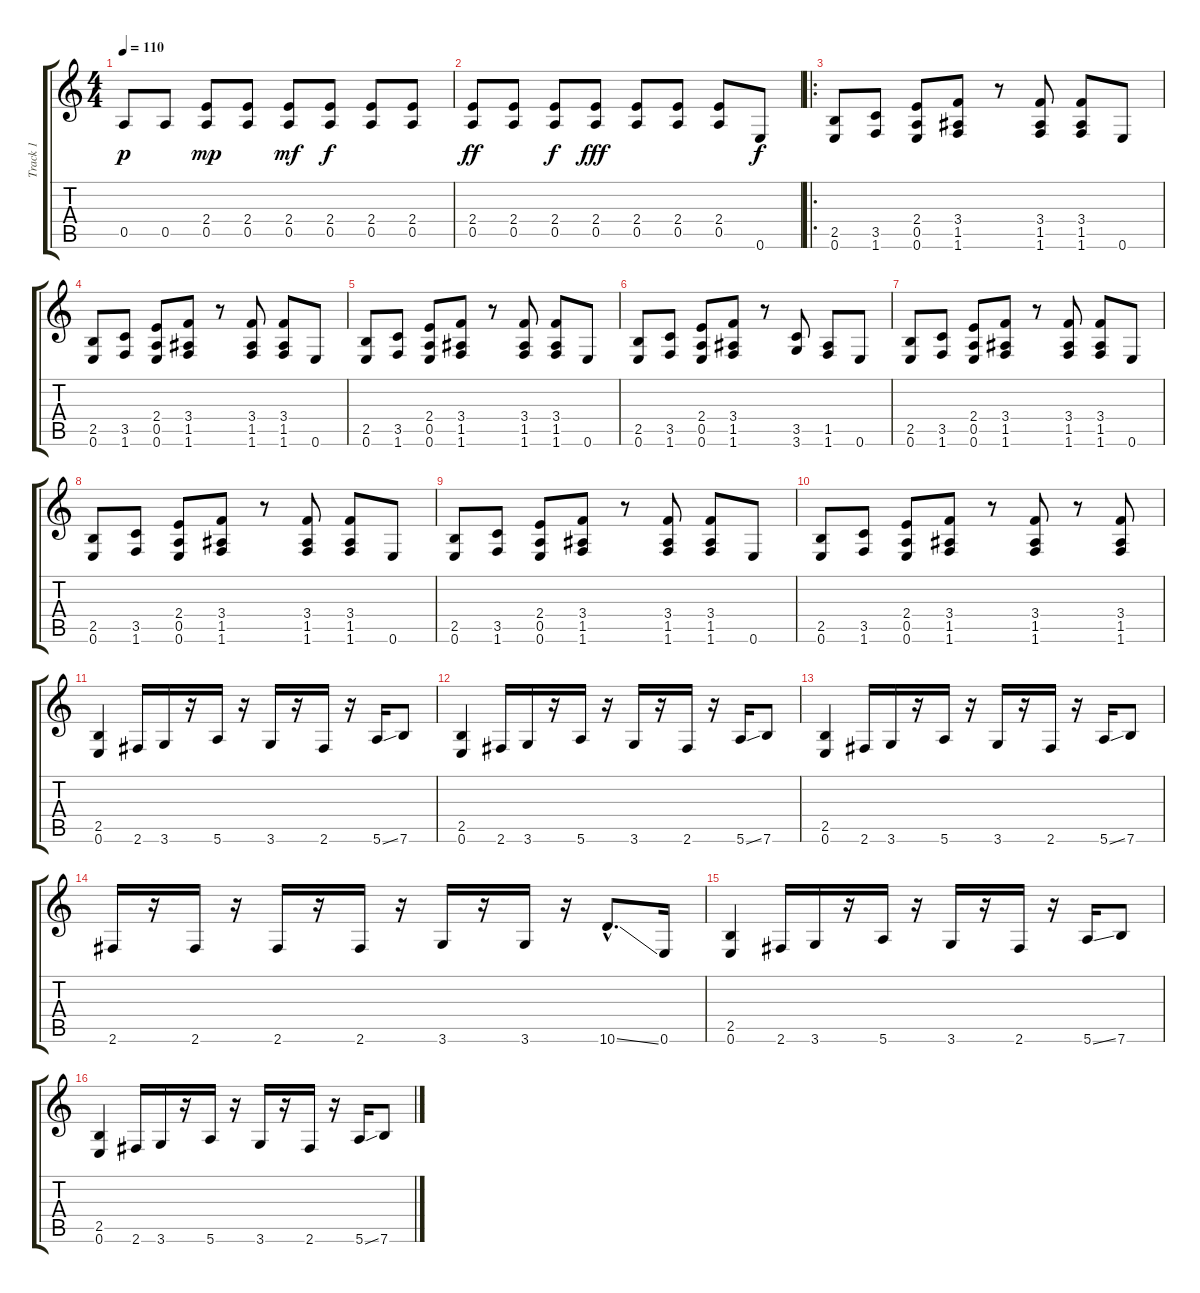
\track ("Track 1" "Track 1") {instrument distortionguitar}
\staff {score tabs}
\tuning (E4 B3 G3 D3 A2 E2) {hide}
\ts (4 4)
\tempo 110
\clef g2
\ks c
0.5.8{dy p instrument distortionguitar} 0.5.8 (2.4 0.5).8{dy mp} (2.4 0.5).8 (2.4 0.5).8{dy mf} (2.4 0.5).8{dy f} (2.4 0.5).8 (2.4 0.5).8 |
(2.4 0.5).8{dy ff} (2.4 0.5).8 (2.4 0.5).8{dy f} (2.4 0.5).8{dy fff} (2.4 0.5).8 (2.4 0.5).8 (2.4 0.5).8 0.6.8{dy f} |
\ro
(2.5 0.6).8 (3.5 1.6).8 (2.4 0.5 0.6).8 (3.4 1.5 1.6).8 r.8 (3.4 1.5 1.6).8 (3.4 1.5 1.6).8 0.6.8 |
(2.5 0.6).8 (3.5 1.6).8 (2.4 0.5 0.6).8 (3.4 1.5 1.6).8 r.8 (3.4 1.5 1.6).8 (3.4 1.5 1.6).8 0.6.8 |
(2.5 0.6).8 (3.5 1.6).8 (2.4 0.5 0.6).8 (3.4 1.5 1.6).8 r.8 (3.4 1.5 1.6).8 (3.4 1.5 1.6).8 0.6.8 |
(2.5 0.6).8 (3.5 1.6).8 (2.4 0.5 0.6).8 (3.4 1.5 1.6).8 r.8 (3.5 3.6).8 (1.5 1.6).8 0.6.8 |
(2.5 0.6).8 (3.5 1.6).8 (2.4 0.5 0.6).8 (3.4 1.5 1.6).8 r.8 (3.4 1.5 1.6).8 (3.4 1.5 1.6).8 0.6.8 |
(2.5 0.6).8 (3.5 1.6).8 (2.4 0.5 0.6).8 (3.4 1.5 1.6).8 r.8 (3.4 1.5 1.6).8 (3.4 1.5 1.6).8 0.6.8 |
(2.5 0.6).8 (3.5 1.6).8 (2.4 0.5 0.6).8 (3.4 1.5 1.6).8 r.8 (3.4 1.5 1.6).8 (3.4 1.5 1.6).8 0.6.8 |
(2.5 0.6).8 (3.5 1.6).8 (2.4 0.5 0.6).8 (3.4 1.5 1.6).8 r.8 (3.4 1.5 1.6).8 r.8 (3.4 1.5 1.6).8 |
(2.5 0.6).4 2.6.16 3.6.16 r.16 5.6.16 r.16 3.6.16 r.16 2.6.16 r.16 5.6{ss}.16 7.6.8 |
(2.5 0.6).4 2.6.16 3.6.16 r.16 5.6.16 r.16 3.6.16 r.16 2.6.16 r.16 5.6{ss}.16 7.6.8 |
(2.5 0.6).4 2.6.16 3.6.16 r.16 5.6.16 r.16 3.6.16 r.16 2.6.16 r.16 5.6{ss}.16 7.6.8 |
2.6.16 r.16 2.6.16 r.16 2.6.16 r.16 2.6.16 r.16 3.6.16 r.16 3.6.16 r.16 10.6{ss hac}.8{d} 0.6.16 |
(2.5 0.6).4 2.6.16 3.6.16 r.16 5.6.16 r.16 3.6.16 r.16 2.6.16 r.16 5.6{ss}.16 7.6.8 |
(2.5 0.6).4 2.6.16 3.6.16 r.16 5.6.16 r.16 3.6.16 r.16 2.6.16 r.16 5.6{ss}.16 7.6.8
